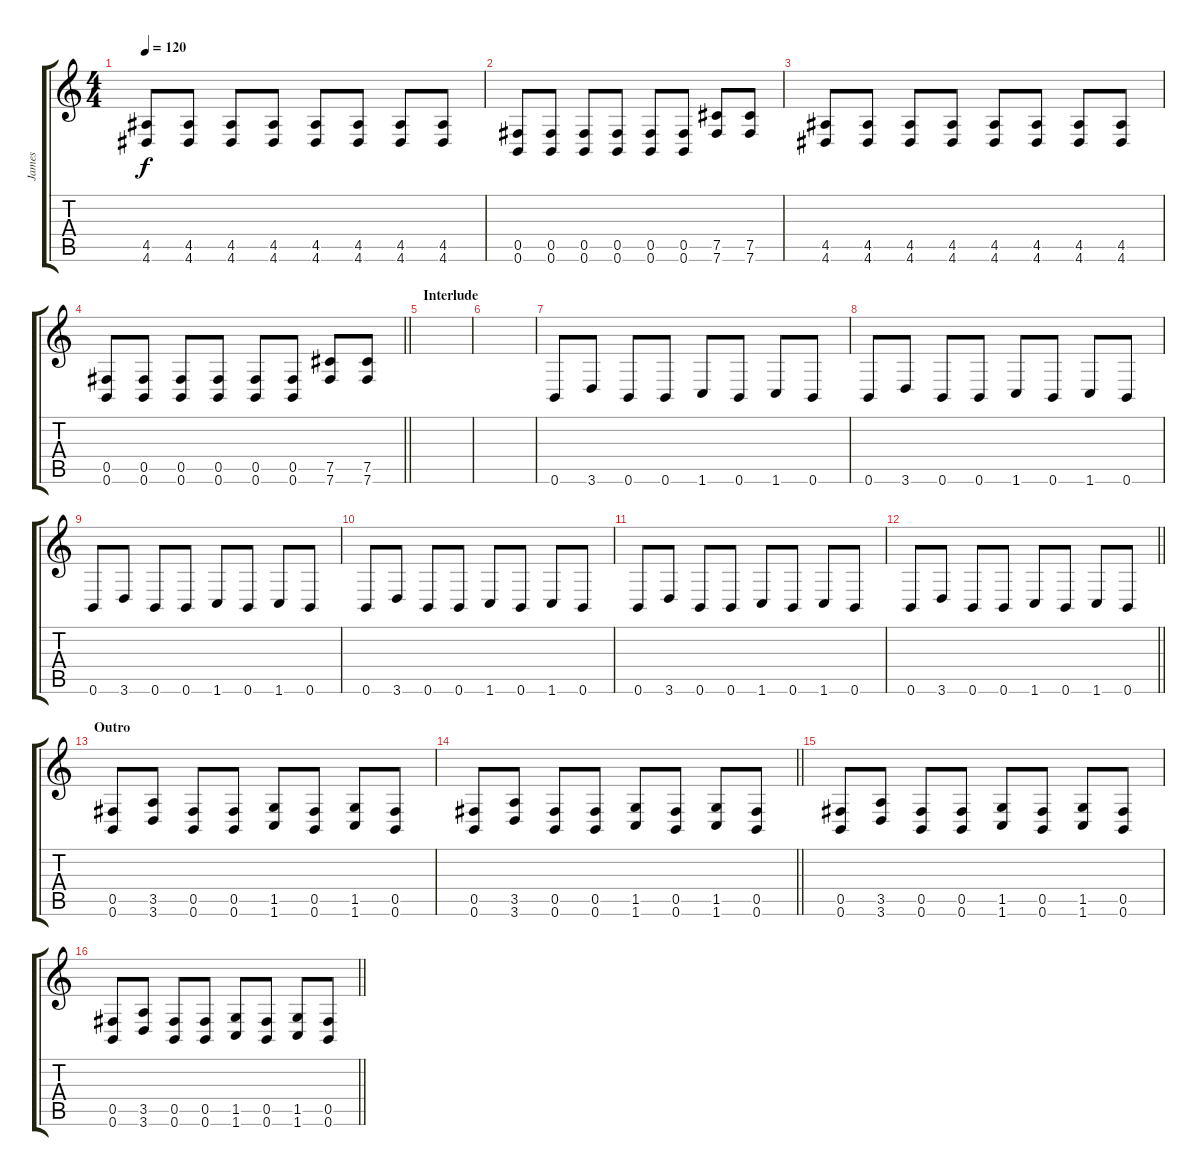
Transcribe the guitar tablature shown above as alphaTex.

\track ("James" "James") {instrument distortionguitar}
\staff {score tabs}
\tuning (Db4 Ab3 E3 B2 Gb2 B1) {hide}
\ts (4 4)
\tempo 120
\clef g2
\ks c
(4.5 4.6).8{dy f} (4.5 4.6).8 (4.5 4.6).8 (4.5 4.6).8 (4.5 4.6).8 (4.5 4.6).8 (4.5 4.6).8 (4.5 4.6).8 |
(0.5 0.6).8 (0.5 0.6).8 (0.5 0.6).8 (0.5 0.6).8 (0.5 0.6).8 (0.5 0.6).8 (7.5 7.6).8 (7.5 7.6).8 |
(4.5 4.6).8 (4.5 4.6).8 (4.5 4.6).8 (4.5 4.6).8 (4.5 4.6).8 (4.5 4.6).8 (4.5 4.6).8 (4.5 4.6).8 |
\barLineRight lightlight
(0.5 0.6).8 (0.5 0.6).8 (0.5 0.6).8 (0.5 0.6).8 (0.5 0.6).8 (0.5 0.6).8 (7.5 7.6).8 (7.5 7.6).8 |
\section ("" "Interlude")
|
|
0.6.8 3.6.8 0.6.8 0.6.8 1.6.8 0.6.8 1.6.8 0.6.8 |
0.6.8 3.6.8 0.6.8 0.6.8 1.6.8 0.6.8 1.6.8 0.6.8 |
0.6.8 3.6.8 0.6.8 0.6.8 1.6.8 0.6.8 1.6.8 0.6.8 |
0.6.8 3.6.8 0.6.8 0.6.8 1.6.8 0.6.8 1.6.8 0.6.8 |
0.6.8 3.6.8 0.6.8 0.6.8 1.6.8 0.6.8 1.6.8 0.6.8 |
\barLineRight lightlight
0.6.8 3.6.8 0.6.8 0.6.8 1.6.8 0.6.8 1.6.8 0.6.8 |
\section ("" "Outro")
(0.5 0.6).8 (3.5 3.6).8 (0.5 0.6).8 (0.5 0.6).8 (1.5 1.6).8 (0.5 0.6).8 (1.5 1.6).8 (0.5 0.6).8 |
\barLineRight lightlight
(0.5 0.6).8 (3.5 3.6).8 (0.5 0.6).8 (0.5 0.6).8 (1.5 1.6).8 (0.5 0.6).8 (1.5 1.6).8 (0.5 0.6).8 |
(0.5 0.6).8 (3.5 3.6).8 (0.5 0.6).8 (0.5 0.6).8 (1.5 1.6).8 (0.5 0.6).8 (1.5 1.6).8 (0.5 0.6).8 |
\barLineRight lightlight
(0.5 0.6).8 (3.5 3.6).8 (0.5 0.6).8 (0.5 0.6).8 (1.5 1.6).8 (0.5 0.6).8 (1.5 1.6).8 (0.5 0.6).8
